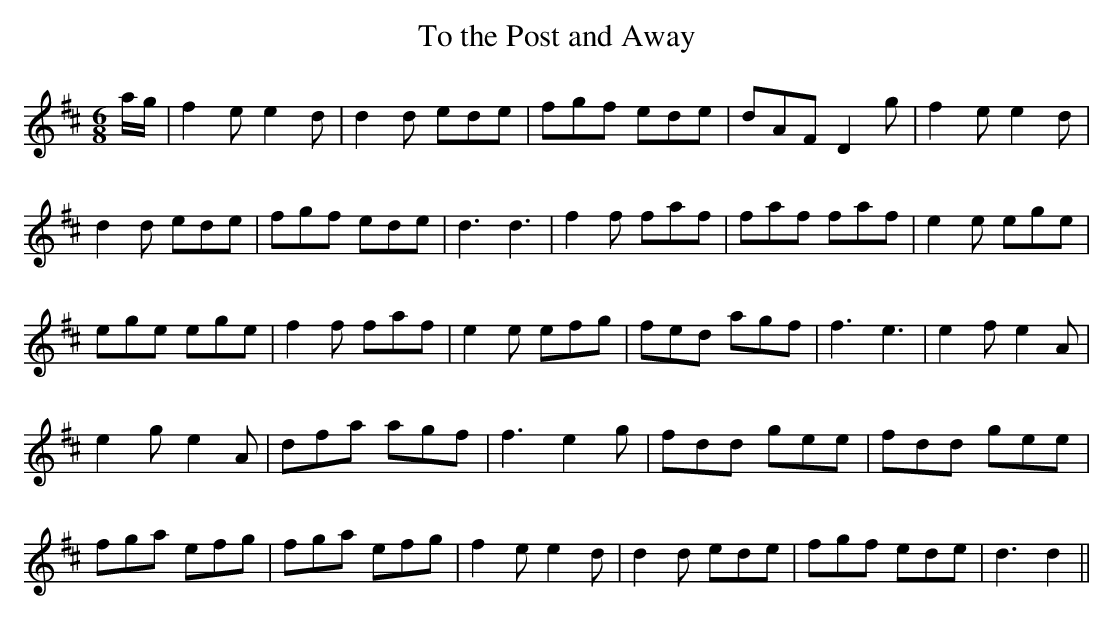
X:1
T:To the Post and Away
M:6/8
L:1/8
K:D
a/g/ | f2e e2d | d2d ede | fgf ede | dAF D2g | f2e e2d |
d2d ede | fgf ede | d3d3 | f2f faf | faf faf | e2e ege |
ege ege | f2f faf | e2e efg | fed agf | f3e3 | e2f e2A |
e2g e2A | dfa agf | f3 e2g | fdd gee | fdd gee |
fga efg | fga efg | f2e e2d | d2d ede | fgf ede | d3d2 ||
